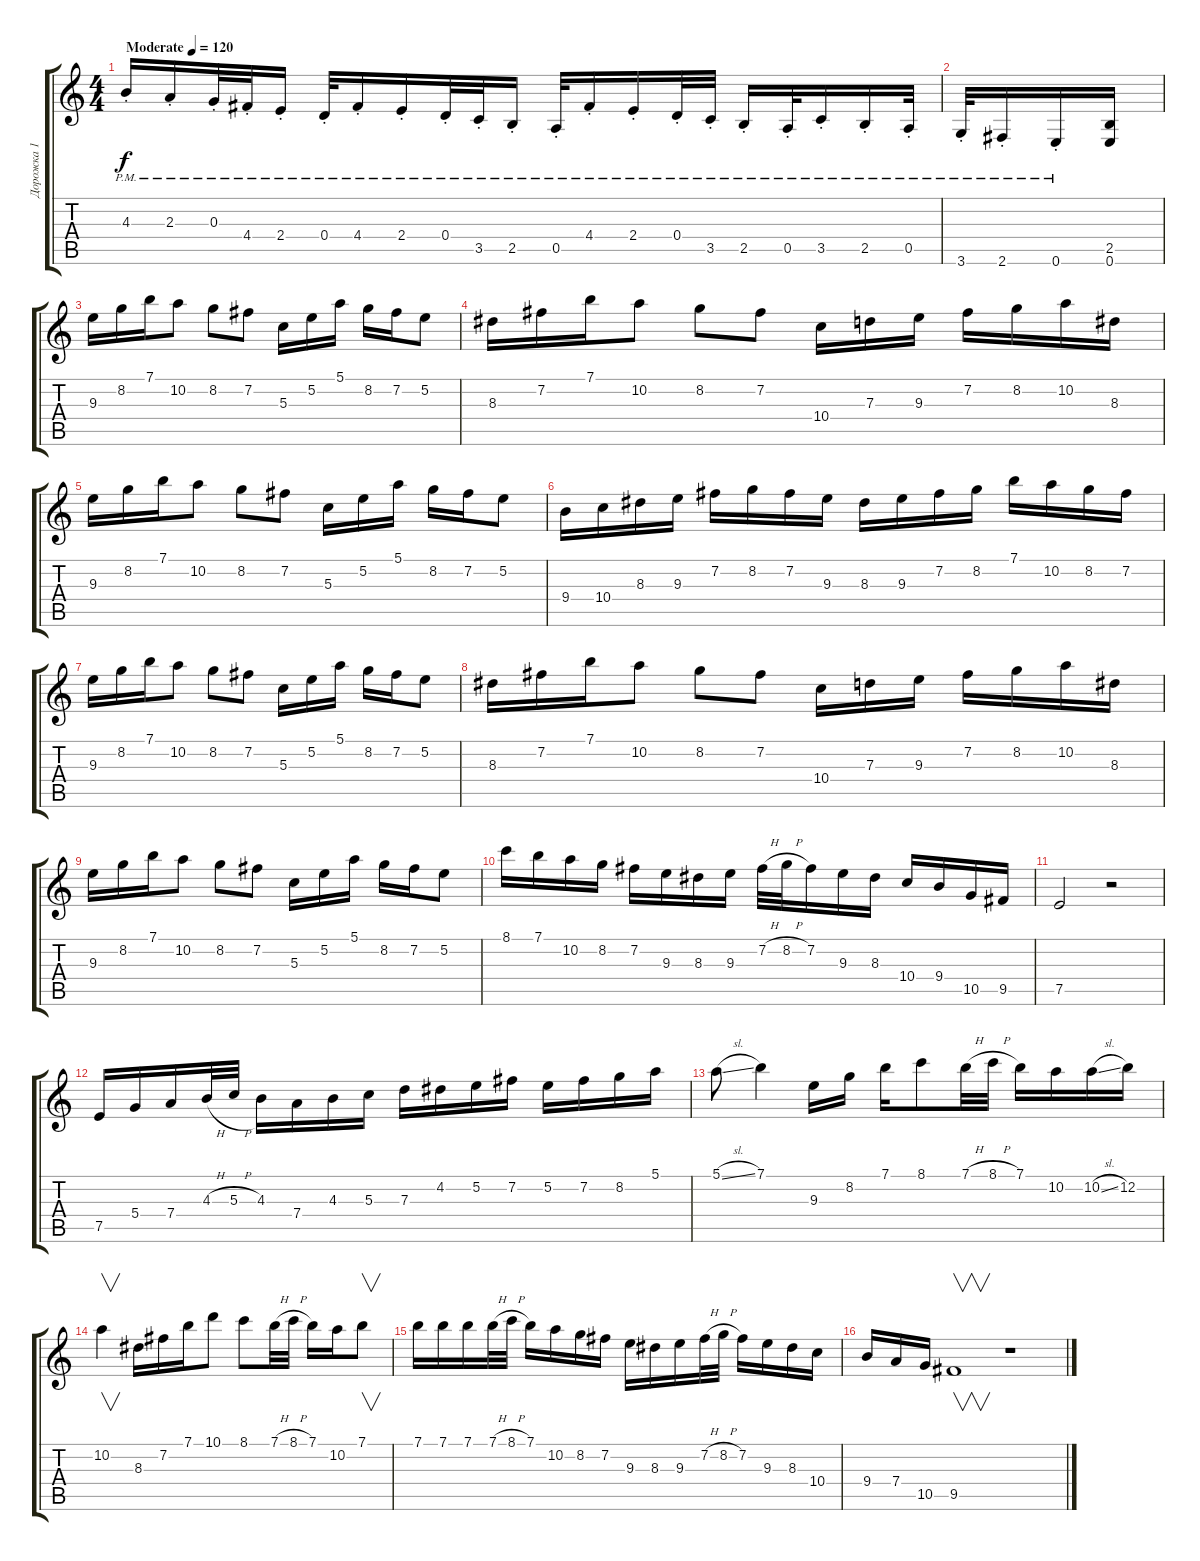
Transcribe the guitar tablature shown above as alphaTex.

\track ("Дорожка 1" "Дорожка 1") {instrument acousticguitarsteel}
\staff {score tabs}
\tuning (E4 B3 G3 D3 A2 E2) {hide}
\ts (4 4)
\tempo (120 "Moderate")
\clef g2
\ks c
4.3{pm st}.16{dy f instrument acousticguitarsteel} 2.3{pm st}.16 0.3{pm st}.32 4.4{pm st}.32 2.4{pm st}.16 0.4{pm st}.32 4.4{pm st}.16 2.4{pm st}.16 0.4{pm st}.32 3.5{pm st}.32 2.5{pm st}.16 0.5{pm st}.32 4.4{pm st}.16 2.4{pm st}.16 0.4{pm st}.32 3.5{pm st}.32 2.5{pm st}.16 0.5{pm st}.32 3.5{pm st}.16 2.5{pm st}.16 0.5{pm st}.32 |
3.6{pm st}.32 2.6{pm st}.16 0.6{pm st}.16 (2.5 0.6).16 |
9.3.16 8.2.16 7.1.16 10.2.8 8.2.8 7.2.8 5.3.16 5.2.16 5.1.16 8.2.16 7.2.16 5.2.8 |
8.3.16 7.2.16 7.1.16 10.2.8 8.2.8 7.2.8 10.4.16 7.3.16 9.3.16 7.2.16 8.2.16 10.2.16 8.3.16 |
9.3.16 8.2.16 7.1.16 10.2.8 8.2.8 7.2.8 5.3.16 5.2.16 5.1.16 8.2.16 7.2.16 5.2.8 |
9.4.16 10.4.16 8.3.16 9.3.16 7.2.16 8.2.16 7.2.16 9.3.16 8.3.16 9.3.16 7.2.16 8.2.16 7.1.16 10.2.16 8.2.16 7.2.16 |
9.3.16 8.2.16 7.1.16 10.2.8 8.2.8 7.2.8 5.3.16 5.2.16 5.1.16 8.2.16 7.2.16 5.2.8 |
8.3.16 7.2.16 7.1.16 10.2.8 8.2.8 7.2.8 10.4.16 7.3.16 9.3.16 7.2.16 8.2.16 10.2.16 8.3.16 |
9.3.16 8.2.16 7.1.16 10.2.8 8.2.8 7.2.8 5.3.16 5.2.16 5.1.16 8.2.16 7.2.16 5.2.8 |
8.1.16 7.1.16 10.2.16 8.2.16 7.2.16 9.3.16 8.3.16 9.3.16 7.2{h}.32 8.2{h}.32 7.2.16 9.3.16 8.3.16 10.4.16 9.4.16 10.5.16 9.5.16 |
7.5.2 r.2 |
7.5.16 5.4.16 7.4.16 4.3{h}.32 5.3{h}.32 4.3.16 7.4.16 4.3.16 5.3.16 7.3.16 4.2.16 5.2.16 7.2.16 5.2.16 7.2.16 8.2.16 5.1.16 |
5.1{sl}.8 7.1.4 9.3.16 8.2.16 7.1.16 8.1.8 7.1{h}.32 8.1{h}.32 7.1.16 10.2.16 10.2{sl}.16 12.2.16 |
10.2.4{v} 8.3.16 7.2.16 7.1.16 10.1.8 8.1.8 7.1{h}.32 8.1{h}.32 7.1.16 10.2.16 7.1.8{v} |
7.1.16 7.1.16 7.1.16 7.1{h}.32 8.1{h}.32 7.1.16 10.2.16 8.2.16 7.2.16 9.3.16 8.3.16 9.3.16 7.2{h}.32 8.2{h}.32 7.2.16 9.3.16 8.3.16 10.4.16 |
9.4.16 7.4.16 10.5.16 9.5.1{v} r.1
